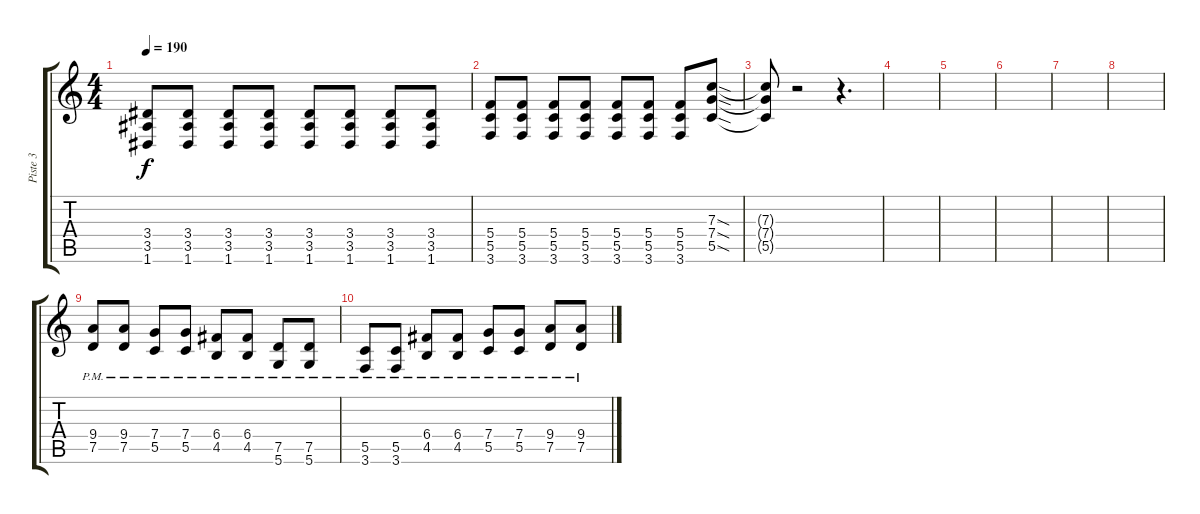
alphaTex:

\track ("Piste 3" "Piste 3") {instrument distortionguitar}
\staff {score tabs}
\tuning (D4 A3 F3 C3 G2 D2) {hide}
\ts (4 4)
\tempo 190
\clef g2
\ks c
(3.4 3.5 1.6).8{dy f} (3.4 3.5 1.6).8 (3.4 3.5 1.6).8 (3.4 3.5 1.6).8 (3.4 3.5 1.6).8 (3.4 3.5 1.6).8 (3.4 3.5 1.6).8 (3.4 3.5 1.6).8 |
(5.4 5.5 3.6).8 (5.4 5.5 3.6).8 (5.4 5.5 3.6).8 (5.4 5.5 3.6).8 (5.4 5.5 3.6).8 (5.4 5.5 3.6).8 (5.4 5.5 3.6).8 (7.3{sod} 7.4{sod} 5.5{sod}).8 |
(7.3{t} 7.4{t} 5.5{t}).8 r.2 r.4{d} |
|
|
|
|
|
(9.4{pm} 7.5{pm}).8 (9.4{pm} 7.5{pm}).8 (7.4{pm} 5.5{pm}).8 (7.4{pm} 5.5{pm}).8 (6.4{pm} 4.5{pm}).8 (6.4{pm} 4.5{pm}).8 (7.5{pm} 5.6{pm}).8 (7.5{pm} 5.6{pm}).8 |
(5.5{pm} 3.6{pm}).8 (5.5{pm} 3.6{pm}).8 (6.4{pm} 4.5{pm}).8 (6.4{pm} 4.5{pm}).8 (7.4{pm} 5.5{pm}).8 (7.4{pm} 5.5{pm}).8 (9.4{pm} 7.5{pm}).8 (9.4{pm} 7.5{pm}).8
